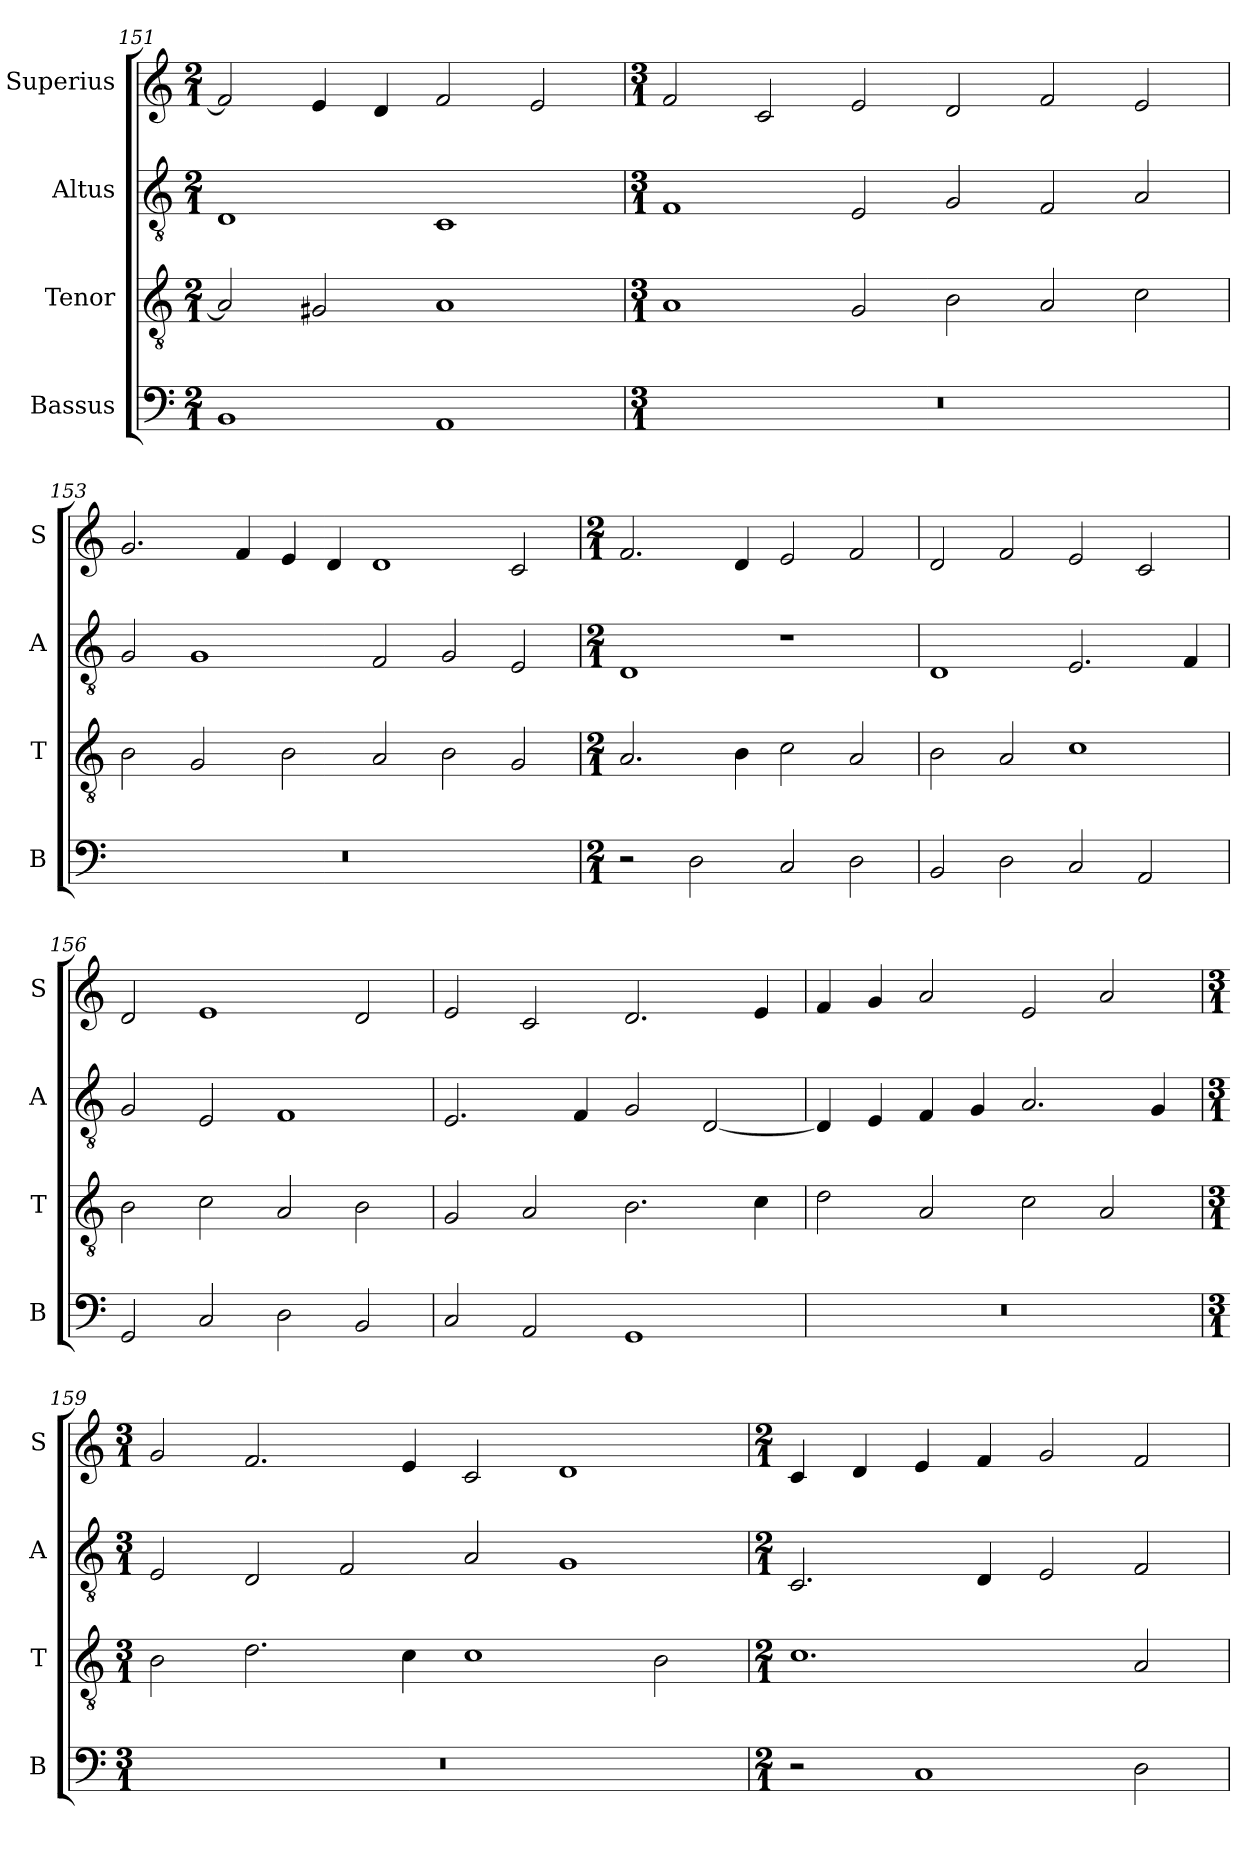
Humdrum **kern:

**kern	**kern	**kern	**kern
*part4	*part3	*part2	*part1
*staff4	*staff3	*staff2	*staff1
*I"Bassus	*I"Tenor	*I"Altus	*I"Superius
*I'B	*I'T	*I'A	*I'S
*clefF4	*clefGv2	*clefGv2	*clefG2
*k[]	*k[]	*k[]	*k[]
*M2/1	*M2/1	*M2/1	*M2/1
=151	=151	=151	=151
1BB	2A/]	1D	2f/]
.	2G#X/	.	4e/
.	.	.	4d/
1AA	1A	1C	2f/
.	.	.	2e/
=152	=152	=152	=152
*M3/1	*M3/1	*M3/1	*M3/1
0.r	1A	1F	2f/
.	.	.	2c/
.	2G/	2E/	2e/
.	2B\	2G/	2d/
.	2A/	2F/	2f/
.	2c\	2A/	2e/
=153	=153	=153	=153
0.r	2B\	2G/	2.g/
.	2G/	1G	.
.	.	.	4f/
.	2B\	.	4e/
.	.	.	4d/
.	2A/	2F/	1d
.	2B\	2G/	.
.	2G/	2E/	2c/
=154	=154	=154	=154
*M2/1	*M2/1	*M2/1	*M2/1
2r	2.A/	1D	2.f/
2D\	.	.	.
.	4B\	.	4d/
2C/	2c\	1r	2e/
2D\	2A/	.	2f/
=155	=155	=155	=155
2BB/	2B\	1D	2d/
2D\	2A/	.	2f/
2C/	1c	2.E/	2e/
2AA/	.	.	2c/
.	.	4F/	.
=156	=156	=156	=156
2GG/	2B\	2G/	2d/
2C/	2c\	2E/	1e
2D\	2A/	1F	.
2BB/	2B\	.	2d/
=157	=157	=157	=157
2C/	2G/	2.E/	2e/
2AA/	2A/	.	2c/
.	.	4F/	.
1GG	2.B\	2G/	2.d/
.	.	[2D/	.
.	4c\	.	4e/
=158	=158	=158	=158
0r	2d\	4D/]	4f/
.	.	4E/	4g/
.	2A/	4F/	2a/
.	.	4G/	.
.	2c\	2.A/	2e/
.	2A/	.	2a/
.	.	4G/	.
=159	=159	=159	=159
*M3/1	*M3/1	*M3/1	*M3/1
0.r	2B\	2E/	2g/
.	2.d\	2D/	2.f/
.	.	2F/	.
.	4c\	.	4e/
.	1c	2A/	2c/
.	.	1G	1d
.	2B\	.	.
=160	=160	=160	=160
*M2/1	*M2/1	*M2/1	*M2/1
2r	1.c	2.C/	4c/
.	.	.	4d/
1C	.	.	4e/
.	.	4D/	4f/
.	.	2E/	2g/
2D\	2A/	2F/	2f/
=	=	=	=
*-	*-	*-	*-
